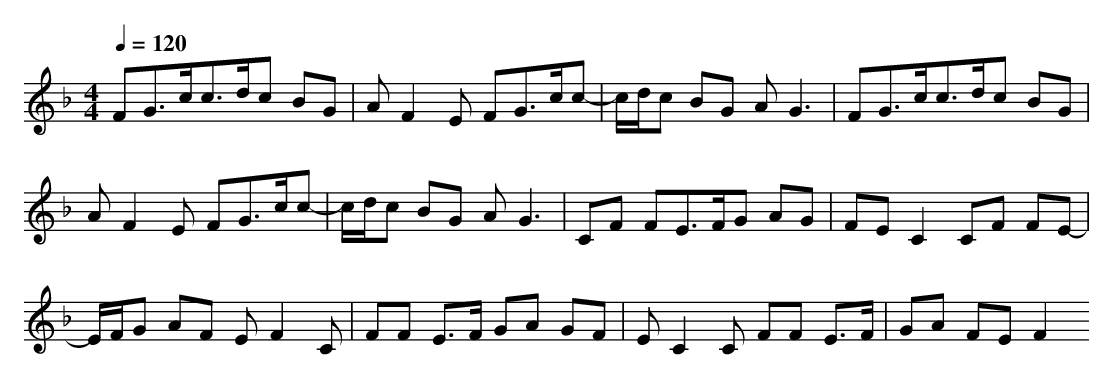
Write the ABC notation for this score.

X:1
T:
M: 4/4
L: 1/8
Q:1/4=120
K:F % 1 flats
FG>cc>dc BG|AF2E FG>cc-|c/2d/2c BG A2<G2|FG>cc>dc BG|
AF2E FG>cc-|c/2d/2c BG A2<G2|CF FE>FG AG|FE C2 CF FE-|
E/2F/2G AF EF2C|FF E>F GA GF|EC2C FF E>F|GA FE F2
